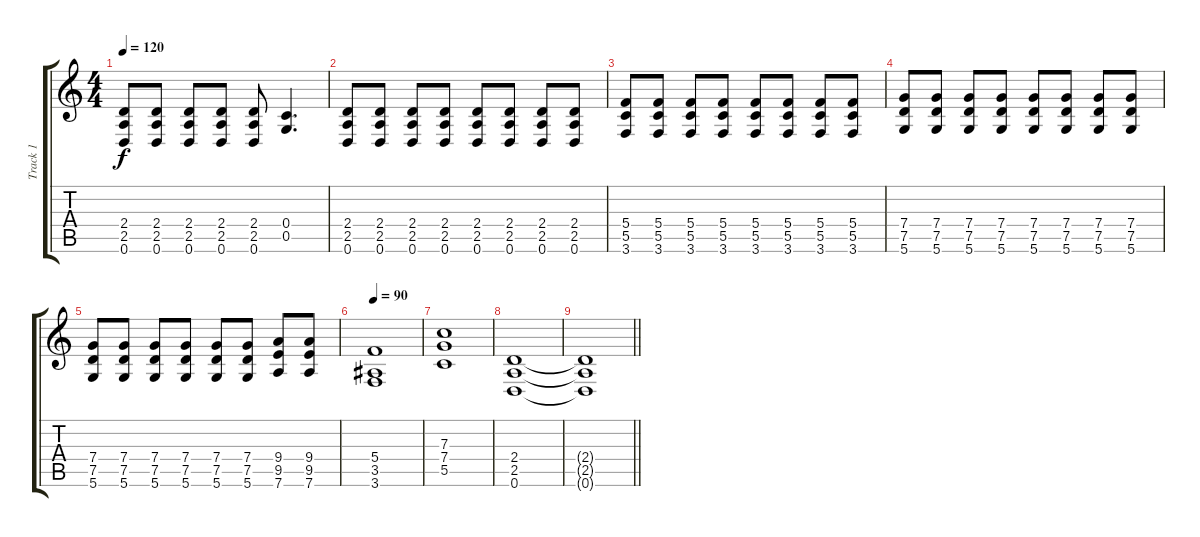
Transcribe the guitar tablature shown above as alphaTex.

\track ("Track 1" "Track 1") {instrument distortionguitar}
\staff {score tabs}
\tuning (D4 A3 F3 C3 G2 D2) {hide}
\ts (4 4)
\tempo 120
\clef g2
\ks c
(2.4 2.5 0.6).8{dy f} (2.4 2.5 0.6).8 (2.4 2.5 0.6).8 (2.4 2.5 0.6).8 (2.4 2.5 0.6).8 (0.4 0.5).4{d} |
(2.4 2.5 0.6).8 (2.4 2.5 0.6).8 (2.4 2.5 0.6).8 (2.4 2.5 0.6).8 (2.4 2.5 0.6).8 (2.4 2.5 0.6).8 (2.4 2.5 0.6).8 (2.4 2.5 0.6).8 |
(5.4 5.5 3.6).8 (5.4 5.5 3.6).8 (5.4 5.5 3.6).8 (5.4 5.5 3.6).8 (5.4 5.5 3.6).8 (5.4 5.5 3.6).8 (5.4 5.5 3.6).8 (5.4 5.5 3.6).8 |
(7.4 7.5 5.6).8 (7.4 7.5 5.6).8 (7.4 7.5 5.6).8 (7.4 7.5 5.6).8 (7.4 7.5 5.6).8 (7.4 7.5 5.6).8 (7.4 7.5 5.6).8 (7.4 7.5 5.6).8 |
(7.4 7.5 5.6).8 (7.4 7.5 5.6).8 (7.4 7.5 5.6).8 (7.4 7.5 5.6).8 (7.4 7.5 5.6).8 (7.4 7.5 5.6).8 (9.4 9.5 7.6).8 (9.4 9.5 7.6).8 |
\tempo 90
(5.4 3.5 3.6).1 |
(7.3 7.4 5.5).1 |
(2.4 2.5 0.6).1 |
\barLineRight lightlight
(2.4{t} 2.5{t} 0.6{t}).1
